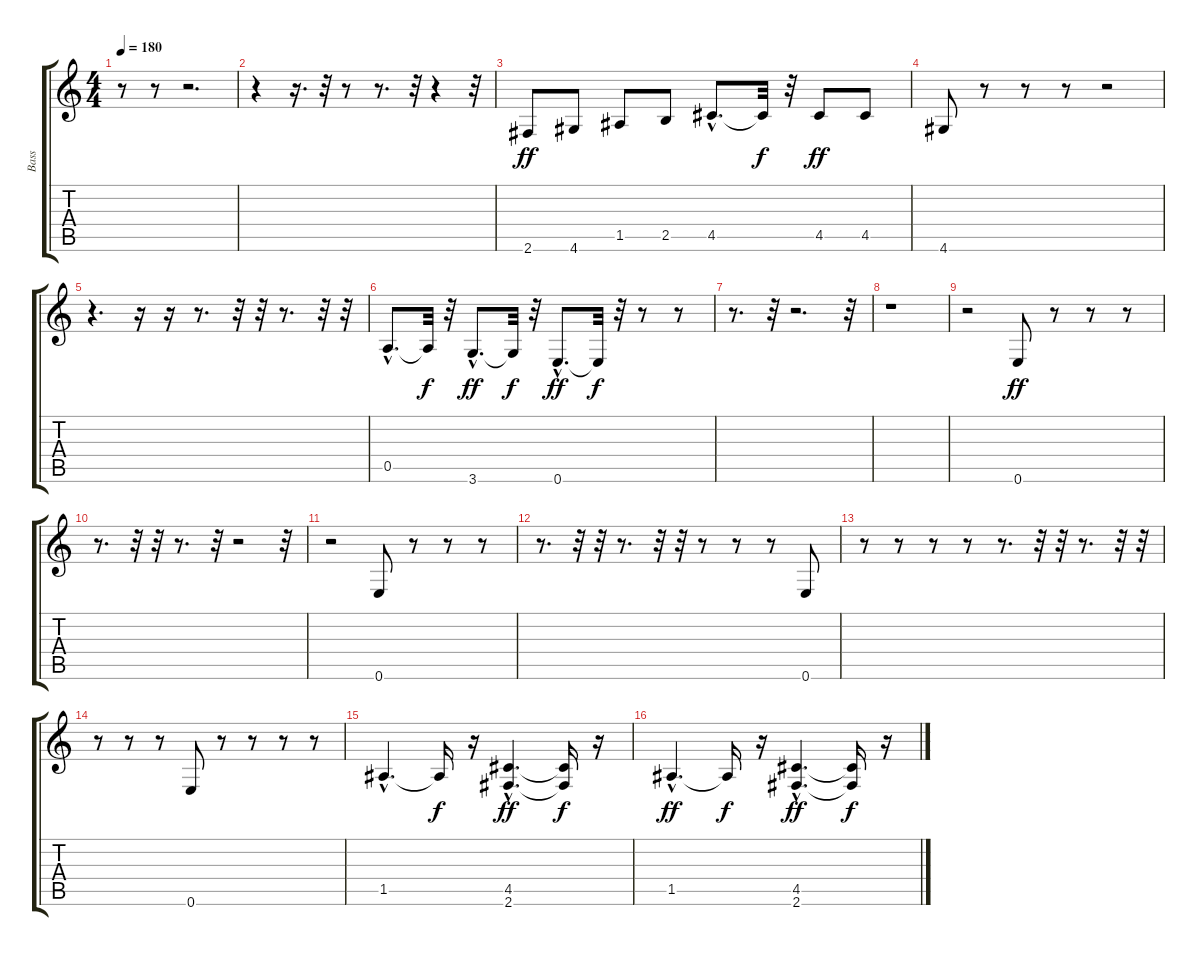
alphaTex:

\track ("Bass" "Bass") {instrument electricbassfinger}
\staff {score tabs}
\tuning (E4 B3 G3 D3 A2 E2) {hide}
\ts (4 4)
\tempo 180
\clef g2
\ks c
r.8{dy f} r.8 r.2{d} |
r.4 r.16{d} r.32 r.8 r.8{d} r.32 r.4 r.32 |
2.6.8{dy ff} 4.6.8 1.5.8 2.5.8 4.5{hac}.8{d} 4.5{t}.32{dy f} r.32 4.5.8{dy ff} 4.5.8 |
4.6.8 r.8 r.8 r.8 r.2 |
r.4{d} r.16 r.16 r.8{d} r.32 r.32 r.8{d} r.32 r.32 |
0.5{hac}.8{d} 0.5{t}.32{dy f} r.32 3.6{hac}.8{d dy ff} 3.6{t}.32{dy f} r.32 0.6{hac}.8{d dy ff} 0.6{t}.32{dy f} r.32 r.8 r.8 |
r.8{d} r.32 r.2{d} r.32 |
r.1 |
r.2 0.6.8{dy ff} r.8 r.8 r.8 |
r.8{d} r.32 r.32 r.8{d} r.32 r.2 r.32 |
r.2 0.6.8 r.8 r.8 r.8 |
r.8{d} r.32 r.32 r.8{d} r.32 r.32 r.8 r.8 r.8 0.6.8 |
r.8 r.8 r.8 r.8 r.8{d} r.32 r.32 r.8{d} r.32 r.32 |
r.8 r.8 r.8 0.6.8 r.8 r.8 r.8 r.8 |
1.5{hac}.4{d} 1.5{t}.16{dy f} r.16 (4.5{hac} 2.6{hac}).4{d dy ff} (4.5{t} 2.6{t}).16{dy f} r.16 |
1.5{hac}.4{d dy ff} 1.5{t}.16{dy f} r.16 (4.5{hac} 2.6{hac}).4{d dy ff} (4.5{t} 2.6{t}).16{dy f} r.16
